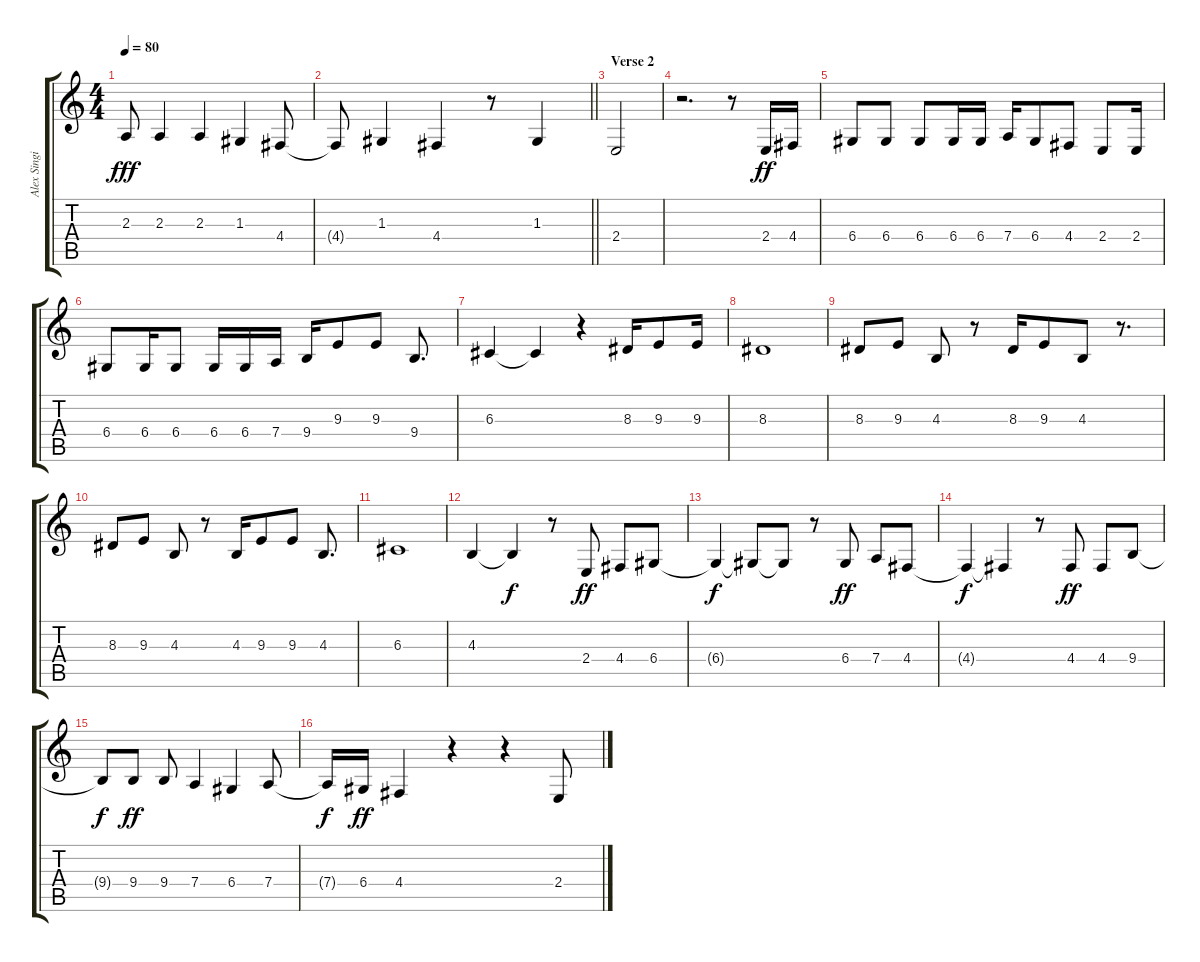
\track ("Alex Singing" "Alex Singi") {instrument lead1square}
\staff {score tabs}
\tuning (E4 B3 G3 D3 A2 E2) {hide}
\ts (4 4)
\tempo 80
\clef g2
\ks c
2.3.8{dy fff} 2.3.4 2.3.4 1.3.4 4.4.8 |
\barLineRight lightlight
4.4{t}.8 1.3.4 4.4.4 r.8 1.3.4 |
\section ("" "Verse 2")
2.4.2 |
r.2{d} r.8 2.4.16{dy ff} 4.4.16 |
6.4.8 6.4.8 6.4.8 6.4.16 6.4.16 7.4.16 6.4.8 4.4.8 2.4.8 2.4.16 |
6.4.8 6.4.16 6.4.8 6.4.16 6.4.16 7.4.16 9.4.16 9.3.8 9.3.8 9.4.8{d} |
6.3.4 6.3{t}.4 r.4 8.3.16 9.3.8 9.3.16 |
8.3.1 |
8.3.8 9.3.8 4.3.8 r.8 8.3.16 9.3.8 4.3.8 r.8{d} |
8.3.8 9.3.8 4.3.8 r.8 4.3.16 9.3.8 9.3.8 4.3.8{d} |
6.3.1 |
4.3.4 4.3{t}.4{dy f} r.8 2.4.8{dy ff} 4.4.8 6.4.8 |
6.4{t}.4{dy f} 6.4{t}.8 6.4{t}.8 r.8 6.4.8{dy ff} 7.4.8 4.4.8 |
4.4{t}.4{dy f} 4.4{t}.4 r.8 4.4.8{dy ff} 4.4.8 9.4.8 |
9.4{t}.8{dy f} 9.4.8{dy ff} 9.4.8 7.4.4 6.4.4 7.4.8 |
7.4{t}.16{dy f} 6.4.16{dy ff} 4.4.4 r.4 r.4 2.4.8
